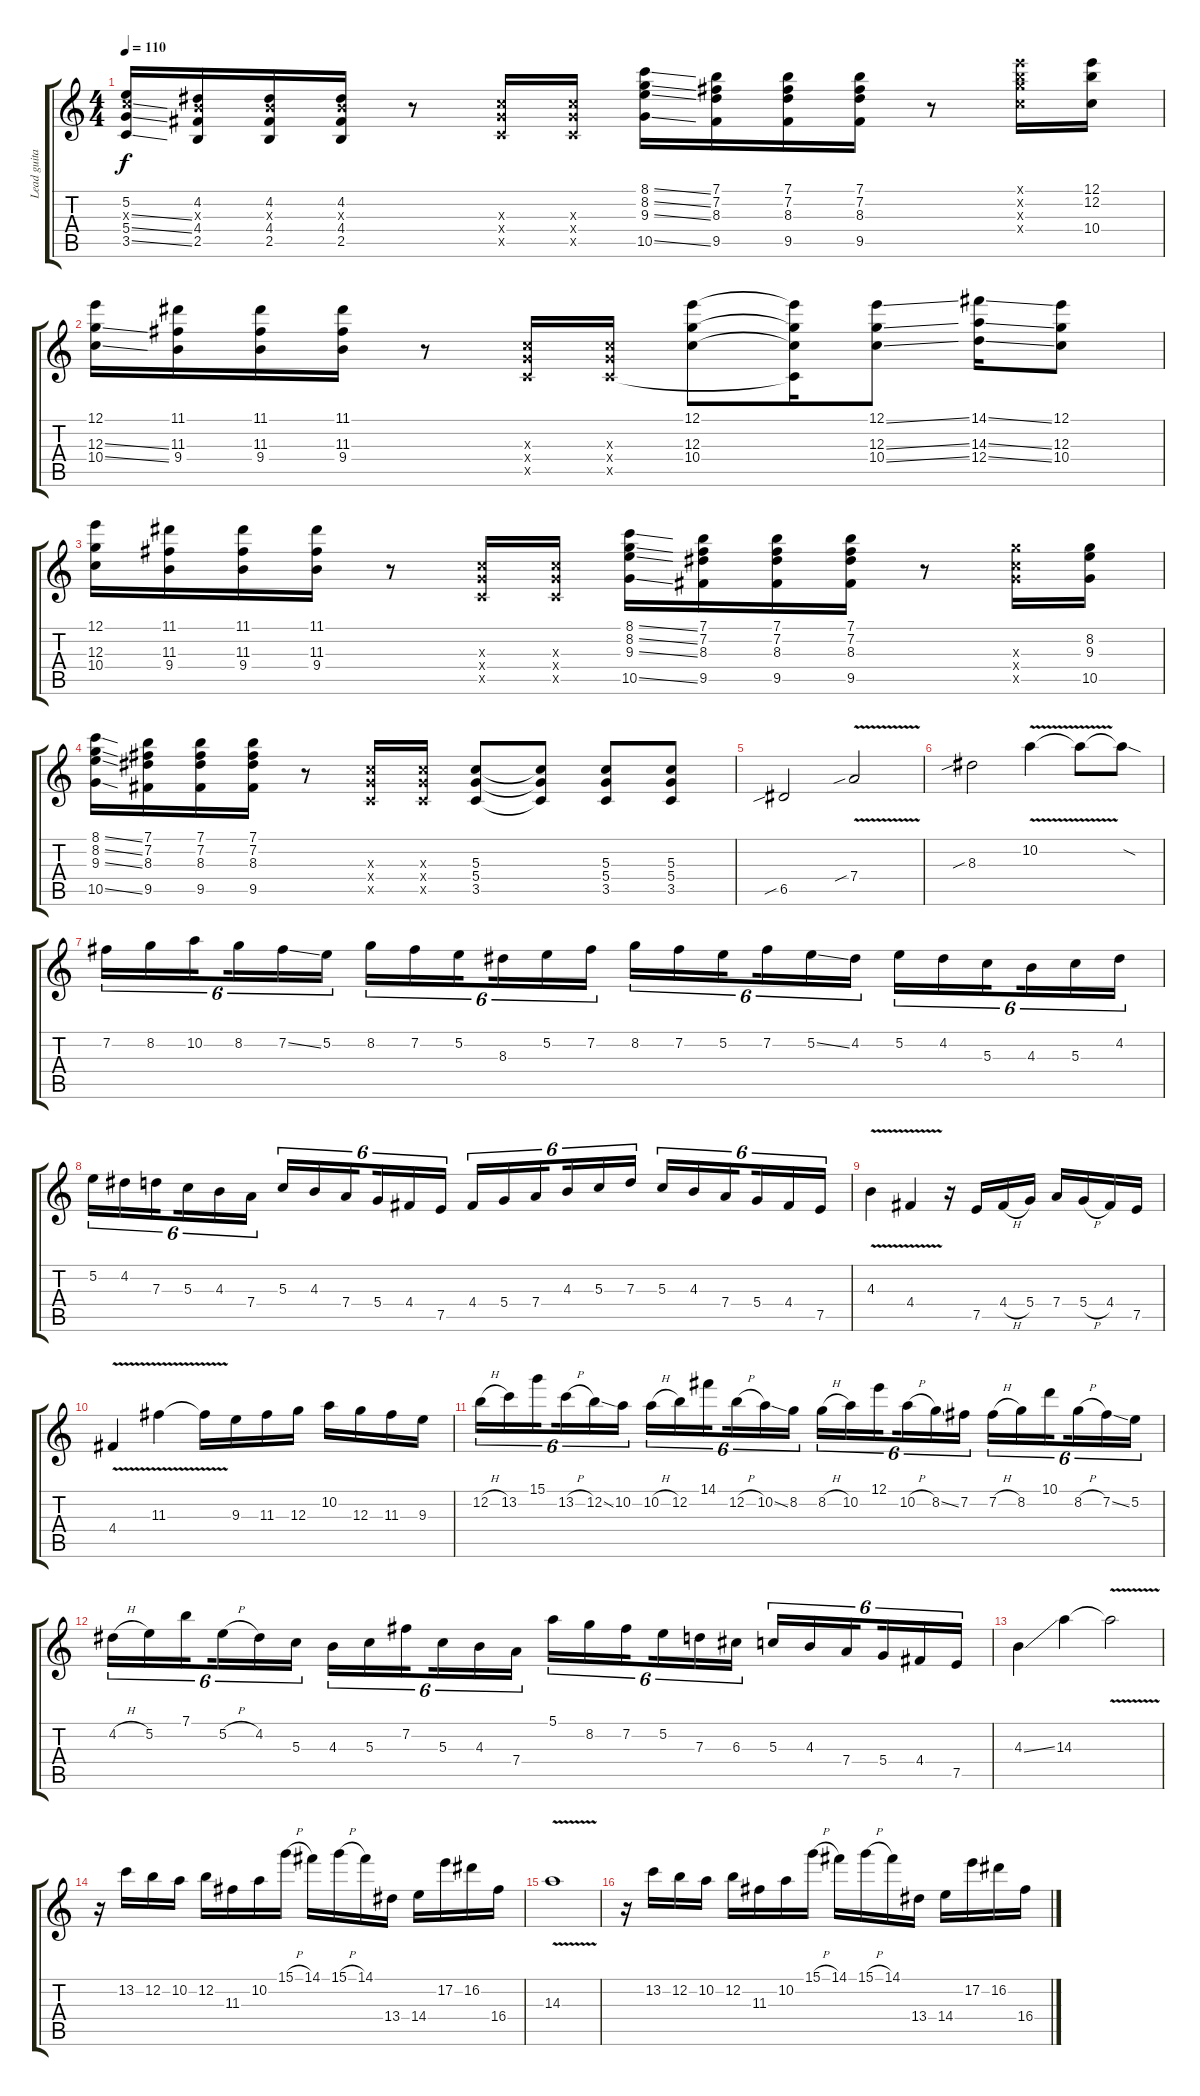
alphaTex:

\track ("Lead guitar" "Lead guita") {instrument overdrivenguitar}
\staff {score tabs}
\tuning (E4 B3 G3 D3 A2 E2) {hide}
\ts (4 4)
\tempo 110
\clef g2
\ks c
(5.2 5.3{ss x} 5.4{ss} 3.5{ss}).16{dy f} (4.2 4.3{x} 4.4 2.5).16 (4.2 4.3{x} 4.4 2.5).16 (4.2 4.3{x} 4.4 2.5).16 r.8 (5.3{x} 5.4{x} 3.5{x}).16 (5.3{x} 5.4{x} 3.5{x}).16 (8.1{ss} 8.2{ss} 9.3{ss} 10.5{ss}).16 (7.1 7.2 8.3 9.5).16 (7.1 7.2 8.3 9.5).16 (7.1 7.2 8.3 9.5).16 r.8 (12.1{x} 12.2{x} 12.3{x} 10.4{x}).16 (12.1 12.2 10.4).16 |
(12.1 12.3{ss} 10.4{ss}).16 (11.1 11.3 9.4).16 (11.1 11.3 9.4).16 (11.1 11.3 9.4).16 r.8 (5.3{x} 5.4{x} 3.5{x}).16 (5.3{x} 5.4{x} 3.5{x}).16 (12.1 12.3 10.4).8 (12.1{t} 12.3{t} 10.4{t} 3.5{t}).16 (12.1{ss} 12.3{ss} 10.4{ss}).8 (14.1{ss} 14.3{ss} 12.4{ss}).16 (12.1 12.3 10.4).8 |
(12.1 12.3 10.4).16 (11.1 11.3 9.4).16 (11.1 11.3 9.4).16 (11.1 11.3 9.4).16 r.8 (5.3{x} 5.4{x} 3.5{x}).16 (5.3{x} 5.4{x} 3.5{x}).16 (8.1{ss} 8.2{ss} 9.3{ss} 10.5{ss}).16 (7.1 7.2 8.3 9.5).16 (7.1 7.2 8.3 9.5).16 (7.1 7.2 8.3 9.5).16 r.8 (12.3{x} 10.4{x} 10.5{x}).16 (8.2 9.3 10.5).16 |
(8.1{ss} 8.2{ss} 9.3{ss} 10.5{ss}).16 (7.1 7.2 8.3 9.5).16 (7.1 7.2 8.3 9.5).16 (7.1 7.2 8.3 9.5).16 r.8 (5.3{x} 5.4{x} 3.5{x}).16 (5.3{x} 5.4{x} 3.5{x}).16 (5.3 5.4 3.5).8 (5.3{t} 5.4{t} 3.5{t}).8 (5.3 5.4 3.5).8 (5.3 5.4 3.5).8 |
6.5{sib}.2{instrument distortionguitar} 7.4{v sib}.2 |
8.3{sib}.2 10.2{v}.4 10.2{t}.8 10.2{sod t}.8 |
7.2.16{tu (6 4)} 8.2.16{tu (6 4)} 10.2.16{tu (6 4) beam splitsecondary} 8.2.16{tu (6 4)} 7.2{ss}.16{tu (6 4)} 5.2.16{tu (6 4)} 8.2.16{tu (6 4)} 7.2.16{tu (6 4)} 5.2.16{tu (6 4) beam splitsecondary} 8.3.16{tu (6 4)} 5.2.16{tu (6 4)} 7.2.16{tu (6 4)} 8.2.16{tu (6 4)} 7.2.16{tu (6 4)} 5.2.16{tu (6 4) beam splitsecondary} 7.2.16{tu (6 4)} 5.2{ss}.16{tu (6 4)} 4.2.16{tu (6 4)} 5.2.16{tu (6 4)} 4.2.16{tu (6 4)} 5.3.16{tu (6 4) beam splitsecondary} 4.3.16{tu (6 4)} 5.3.16{tu (6 4)} 4.2.16{tu (6 4)} |
5.2.16{tu (6 4)} 4.2.16{tu (6 4)} 7.3.16{tu (6 4) beam splitsecondary} 5.3.16{tu (6 4)} 4.3.16{tu (6 4)} 7.4.16{tu (6 4)} 5.3.16{tu (6 4)} 4.3.16{tu (6 4)} 7.4.16{tu (6 4) beam splitsecondary} 5.4.16{tu (6 4)} 4.4.16{tu (6 4)} 7.5.16{tu (6 4)} 4.4.16{tu (6 4)} 5.4.16{tu (6 4)} 7.4.16{tu (6 4) beam splitsecondary} 4.3.16{tu (6 4)} 5.3.16{tu (6 4)} 7.3.16{tu (6 4)} 5.3.16{tu (6 4)} 4.3.16{tu (6 4)} 7.4.16{tu (6 4) beam splitsecondary} 5.4.16{tu (6 4)} 4.4.16{tu (6 4)} 7.5.16{tu (6 4)} |
4.3{v}.4 4.4{v}.4 r.16 7.5.16 4.4{h}.16 5.4.16 7.4.16 5.4{h}.16 4.4.16 7.5.16 |
4.4{v}.4 11.3{v}.4 11.3{t}.16 9.3.16 11.3.16 12.3.16 10.2.16 12.3.16 11.3.16 9.3.16 |
12.2{h}.16{tu (6 4)} 13.2.16{tu (6 4)} 15.1.16{tu (6 4) beam splitsecondary} 13.2{h}.16{tu (6 4)} 12.2{ss}.16{tu (6 4)} 10.2.16{tu (6 4)} 10.2{h}.16{tu (6 4)} 12.2.16{tu (6 4)} 14.1.16{tu (6 4) beam splitsecondary} 12.2{h}.16{tu (6 4)} 10.2{ss}.16{tu (6 4)} 8.2.16{tu (6 4)} 8.2{h}.16{tu (6 4)} 10.2.16{tu (6 4)} 12.1.16{tu (6 4) beam splitsecondary} 10.2{h}.16{tu (6 4)} 8.2{ss}.16{tu (6 4)} 7.2.16{tu (6 4)} 7.2{h}.16{tu (6 4)} 8.2.16{tu (6 4)} 10.1.16{tu (6 4) beam splitsecondary} 8.2{h}.16{tu (6 4)} 7.2{ss}.16{tu (6 4)} 5.2.16{tu (6 4)} |
4.2{h}.16{tu (6 4)} 5.2.16{tu (6 4)} 7.1.16{tu (6 4) beam splitsecondary} 5.2{h}.16{tu (6 4)} 4.2.16{tu (6 4)} 5.3.16{tu (6 4)} 4.3.16{tu (6 4)} 5.3.16{tu (6 4)} 7.2.16{tu (6 4) beam splitsecondary} 5.3.16{tu (6 4)} 4.3.16{tu (6 4)} 7.4.16{tu (6 4)} 5.1.16{tu (6 4)} 8.2.16{tu (6 4)} 7.2.16{tu (6 4) beam splitsecondary} 5.2.16{tu (6 4)} 7.3.16{tu (6 4)} 6.3.16{tu (6 4)} 5.3.16{tu (6 4)} 4.3.16{tu (6 4)} 7.4.16{tu (6 4) beam splitsecondary} 5.4.16{tu (6 4)} 4.4.16{tu (6 4)} 7.5.16{tu (6 4)} |
4.3{ss}.4 14.3.4 14.3{v t}.2 |
r.16 13.2.16 12.2.16 10.2.16 12.2.16 11.3.16 10.2.16 15.1{h}.16 14.1.16 15.1{h}.16 14.1.16 13.4.16 14.4.16 17.2.16 16.2.16 16.4.16 |
14.3{v}.1 |
r.16 13.2.16 12.2.16 10.2.16 12.2.16 11.3.16 10.2.16 15.1{h}.16 14.1.16 15.1{h}.16 14.1.16 13.4.16 14.4.16 17.2.16 16.2.16 16.4.16
